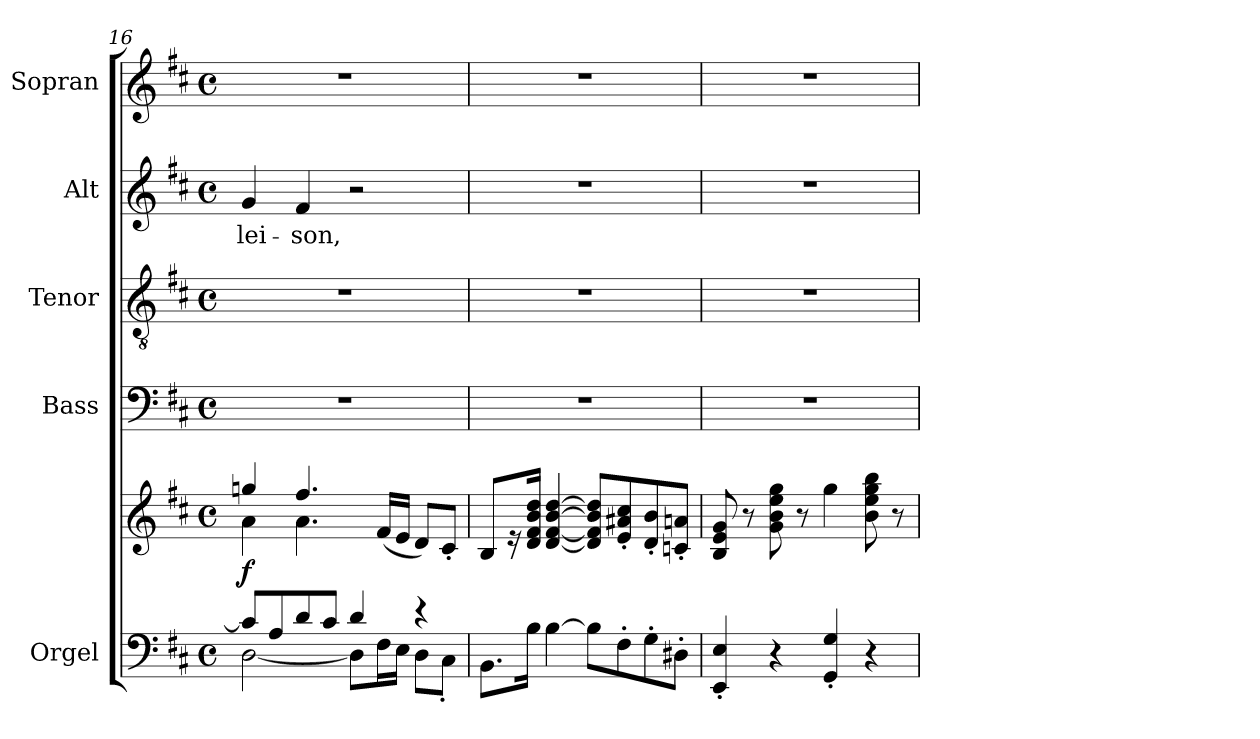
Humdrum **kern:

**kern	**kern	**dynam	**kern	**kern	**kern	**text	**kern
*part5	*part5	*part5	*part4	*part3	*part2	*part2	*part1
*staff6	*staff5	*staff5/6	*staff4	*staff3	*staff2	*staff2	*staff1
*I"Orgel	*	*	*I"Bass	*I"Tenor	*I"Alt	*	*I"Sopran
*I'Org.	*	*	*I'B.	*I'T.	*I'A.	*	*I'S.
*clefF4	*clefG2	*	*clefF4	*clefGv2	*clefG2	*	*clefG2
*k[f#c#]	*k[f#c#]	*	*k[f#c#]	*k[f#c#]	*k[f#c#]	*	*k[f#c#]
*D:	*D:	*	*D:	*D:	*D:	*	*D:
*M4/4	*M4/4	*	*M4/4	*M4/4	*M4/4	*	*M4/4
*met(c)	*met(c)	*	*met(c)	*met(c)	*met(c)	*	*met(c)
=16	=16	=16	=16	=16	=16	=16	=16
*^	*^	*	*	*	*	*	*
!	!	!	!	!LO:DY:b	!	!	!	!LO:LY:b	!
8c#/L]	[<2D\	4ggn/	4a\	f	1r	1r	4g/	-lei-	1r
8A/	.	.	.	.	.	.	.	.	.
!	!	!	!	!	!	!	!	!LO:LY:b	!
8d/	.	4.ff#/	4.a\	.	.	.	4f#/	-son,	.
8c#/J	.	.	.	.	.	.	.	.	.
4d/	8D\L]	.	.	.	.	.	2r	.	.
.	16F#\L	(<16f#/LL	4.ryy	.	.	.	.	.	.
.	16E\JJ	16e/JJ	.	.	.	.	.	.	.
4rd	8D\L	8d/L)	.	.	.	.	.	.	.
.	8C#'>\J	8c#'</J	.	.	.	.	.	.	.
*v	*v	*	*	*	*	*	*	*	*
*	*v	*v	*	*	*	*	*	*
!!LO:PB:g=z
=17	=17	=17	=17	=17	=17	=17	=17
8.BB\L	8B/L	.	1r	1r	1r	.	1r
.	16r	.	.	.	.	.	.
16B\Jk	16d/ 16f#/ 16b/ 16dd/Jk	.	.	.	.	.	.
[4B\	[4d/ [4f#/ [4b/ [4dd/	.	.	.	.	.	.
8B\L]	8d/] 8f#/] 8b/] 8dd/]L	.	.	.	.	.	.
8F#'>\	8e/'< 8a#X/'< 8cc#/'<	.	.	.	.	.	.
8G'>\	8d/'< 8b/'<	.	.	.	.	.	.
8D#X'>\J	8cn/'< 8an/'<J	.	.	.	.	.	.
=18	=18	=18	=18	=18	=18	=18	=18
4EE/'< 4E/'<	8B/ 8e/ 8g/	.	1r	1r	1r	.	1r
.	8r	.	.	.	.	.	.
4r	8g\ 8b\ 8ee\ 8gg\	.	.	.	.	.	.
.	8r	.	.	.	.	.	.
4GG/'< 4G/'<	4gg\	.	.	.	.	.	.
4r	8b\ 8ee\ 8gg\ 8bb\	.	.	.	.	.	.
.	8r	.	.	.	.	.	.
=	=	=	=	=	=	=	=
*-	*-	*-	*-	*-	*-	*-	*-
